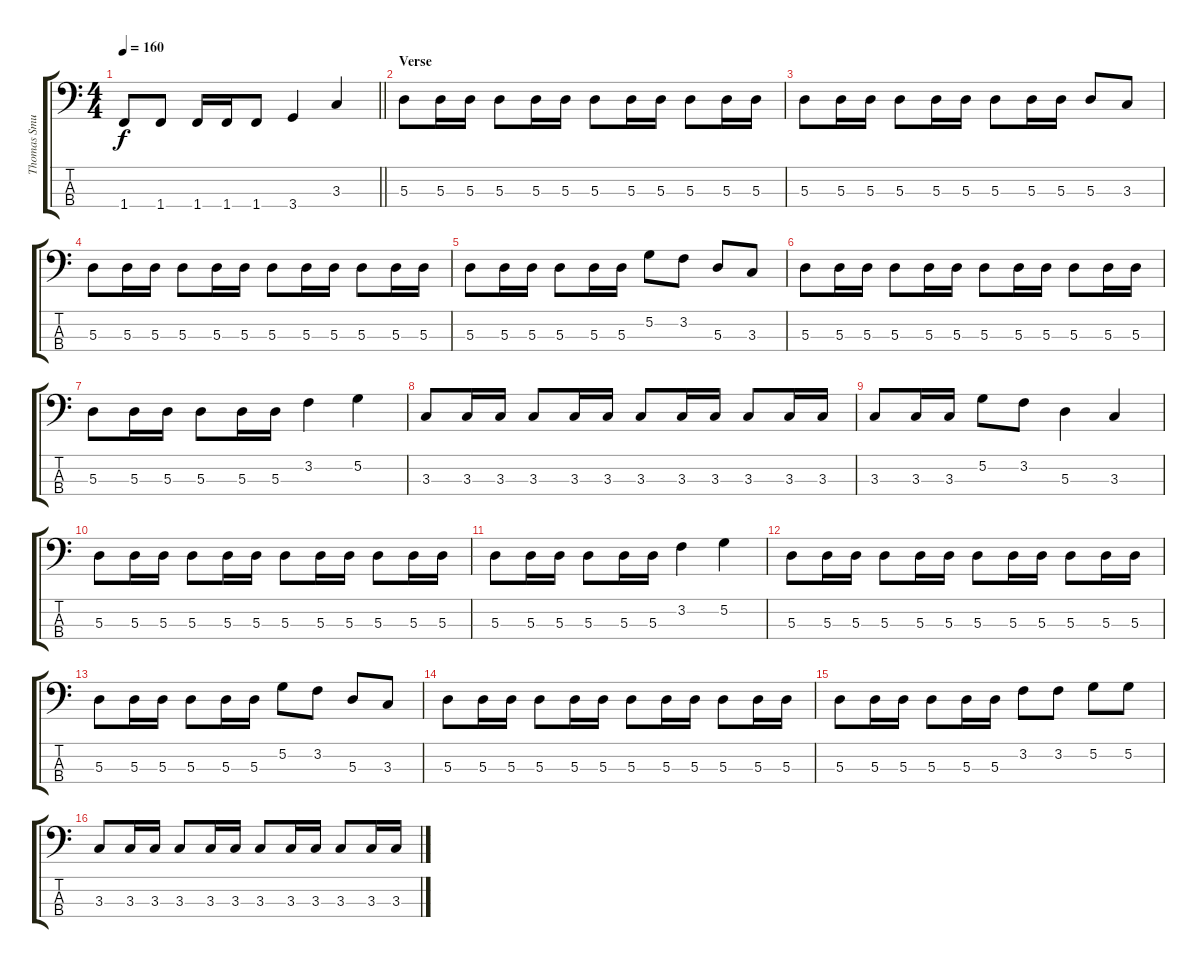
\track ("Thomas Smuszynski" "Thomas Smu") {instrument electricbassfinger}
\staff {score tabs}
\tuning (G2 D2 A1 E1) {hide}
\ts (4 4)
\tempo 160
\clef f4
\barLineRight lightlight
\ks c
1.4.8{dy f} 1.4.8 1.4.16 1.4.16 1.4.8 3.4.4 3.3.4 |
\section ("" "Verse")
5.3.8 5.3.16 5.3.16 5.3.8 5.3.16 5.3.16 5.3.8 5.3.16 5.3.16 5.3.8 5.3.16 5.3.16 |
5.3.8 5.3.16 5.3.16 5.3.8 5.3.16 5.3.16 5.3.8 5.3.16 5.3.16 5.3.8 3.3.8 |
5.3.8 5.3.16 5.3.16 5.3.8 5.3.16 5.3.16 5.3.8 5.3.16 5.3.16 5.3.8 5.3.16 5.3.16 |
5.3.8 5.3.16 5.3.16 5.3.8 5.3.16 5.3.16 5.2.8 3.2.8 5.3.8 3.3.8 |
5.3.8 5.3.16 5.3.16 5.3.8 5.3.16 5.3.16 5.3.8 5.3.16 5.3.16 5.3.8 5.3.16 5.3.16 |
5.3.8 5.3.16 5.3.16 5.3.8 5.3.16 5.3.16 3.2.4 5.2.4 |
3.3.8 3.3.16 3.3.16 3.3.8 3.3.16 3.3.16 3.3.8 3.3.16 3.3.16 3.3.8 3.3.16 3.3.16 |
3.3.8 3.3.16 3.3.16 5.2.8 3.2.8 5.3.4 3.3.4 |
5.3.8 5.3.16 5.3.16 5.3.8 5.3.16 5.3.16 5.3.8 5.3.16 5.3.16 5.3.8 5.3.16 5.3.16 |
5.3.8 5.3.16 5.3.16 5.3.8 5.3.16 5.3.16 3.2.4 5.2.4 |
5.3.8 5.3.16 5.3.16 5.3.8 5.3.16 5.3.16 5.3.8 5.3.16 5.3.16 5.3.8 5.3.16 5.3.16 |
5.3.8 5.3.16 5.3.16 5.3.8 5.3.16 5.3.16 5.2.8 3.2.8 5.3.8 3.3.8 |
5.3.8 5.3.16 5.3.16 5.3.8 5.3.16 5.3.16 5.3.8 5.3.16 5.3.16 5.3.8 5.3.16 5.3.16 |
5.3.8 5.3.16 5.3.16 5.3.8 5.3.16 5.3.16 3.2.8 3.2.8 5.2.8 5.2.8 |
3.3.8 3.3.16 3.3.16 3.3.8 3.3.16 3.3.16 3.3.8 3.3.16 3.3.16 3.3.8 3.3.16 3.3.16
